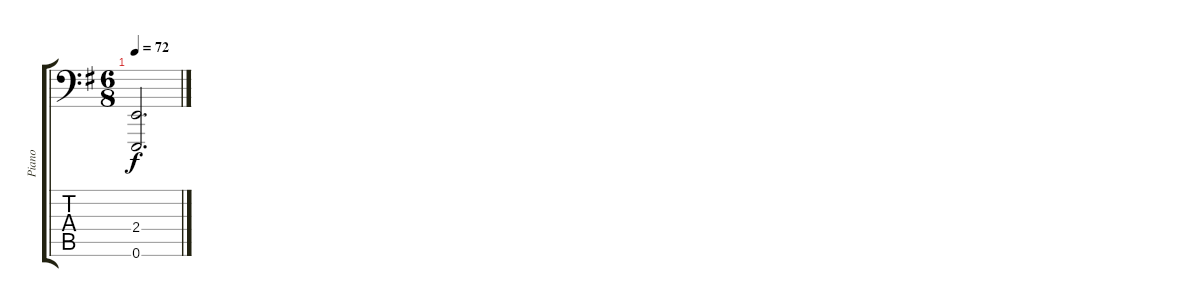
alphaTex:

\track ("Piano" "Piano") {instrument acousticgrandpiano}
\staff {score tabs}
\tuning (E3 B2 G2 D2 A1 E1) {hide}
\ts (6 8)
\tempo 72
\clef f4
\ks eminor
(2.4{t} 0.6{t}).2{d dy f}
